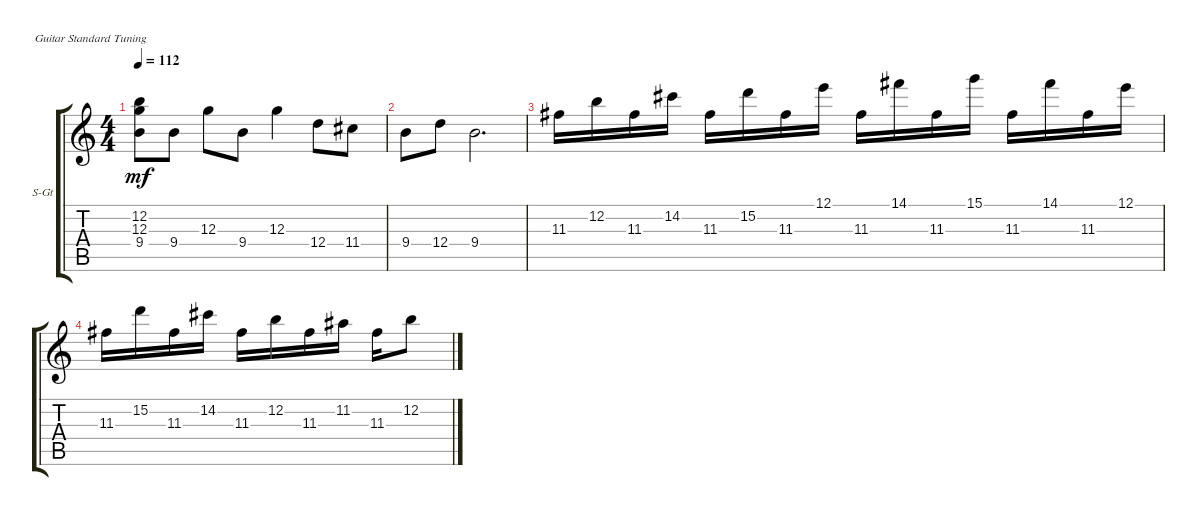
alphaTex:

\defaultSystemsLayout 4
\bracketExtendMode groupsimilarinstruments
\firstSystemTrackNameOrientation horizontal
\otherSystemsTrackNameOrientation horizontal
\track ("Steel Guitar" "S-Gt") {instrument acousticguitarsteel}
\staff {score tabs}
\tuning (E4 B3 G3 D3 A2 E2)
\ts (4 4)
\tempo 112
\clef g2
\ks c
(12.3{t} 9.4{t} 12.2{t}).8{dy mf} 9.4.8 12.3.8 9.4.8 12.3.4 12.4.8 11.4.8 |
9.4.8 12.4.8 9.4.2{d} |
11.3.16 12.2.16 11.3.16 14.2.16 11.3.16 15.2.16 11.3.16 12.1.16 11.3.16 14.1.16 11.3.16 15.1.16 11.3.16 14.1.16 11.3.16 12.1.16 |
11.3.16 15.2.16 11.3.16 14.2.16 11.3.16 12.2.16 11.3.16 11.2.16 11.3.16 12.2.8
